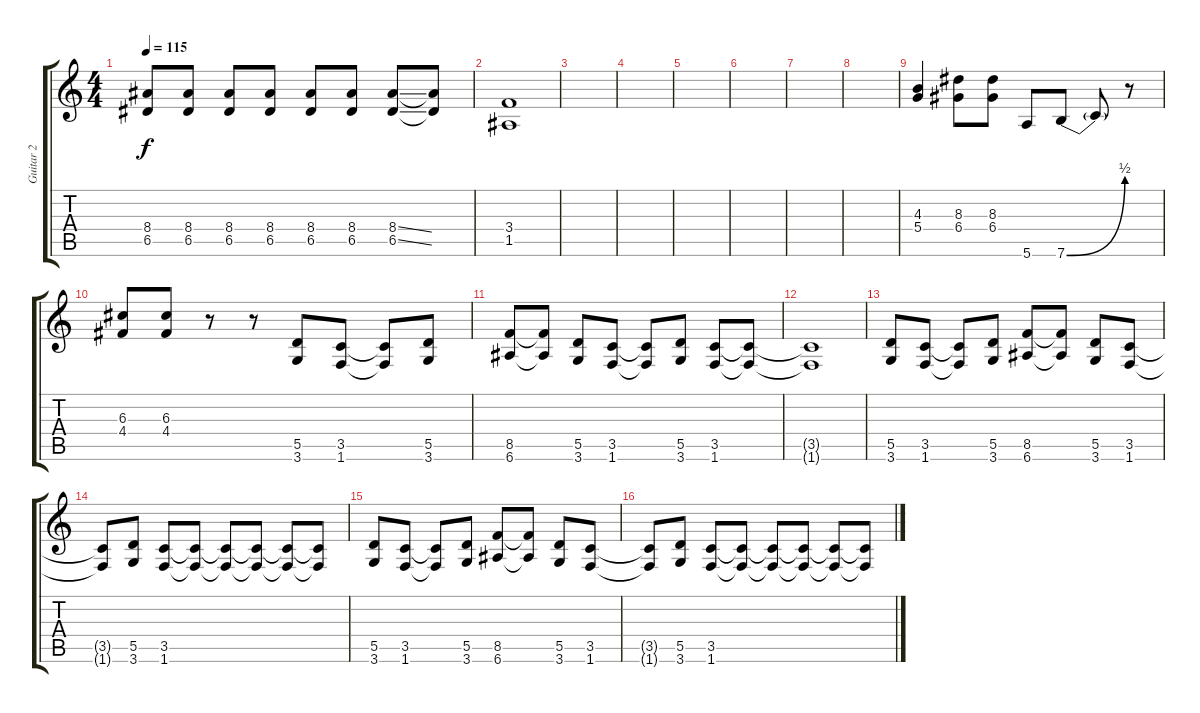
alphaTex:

\track ("Guitar 2" "Guitar 2") {instrument acousticguitarnylon}
\staff {score tabs}
\tuning (E4 B3 G3 D3 A2 E2) {hide}
\ts (4 4)
\tempo 115
\clef g2
\ks c
(8.4 6.5).8{dy f} (8.4 6.5).8 (8.4 6.5).8 (8.4 6.5).8 (8.4 6.5).8 (8.4 6.5).8 (8.4{ss} 6.5{ss}).8 (8.4{t} 6.5{t}).8 |
(3.4 1.5).1 |
|
|
|
|
|
|
(4.3 5.4).4{instrument overdrivenguitar} (8.3 6.4).8 (8.3 6.4).8 5.6.8 7.6{be (bend 0 0 60 2)}.8 7.6{t}.8 r.8 |
(6.3 4.4).8 (6.3 4.4).8 r.8 r.8 (5.5 3.6).8 (3.5 1.6).8 (3.5{t} 1.6{t}).8 (5.5 3.6).8 |
(8.5 6.6).8 (8.5{t} 6.6{t}).8 (5.5 3.6).8 (3.5 1.6).8 (3.5{t} 1.6{t}).8 (5.5 3.6).8 (3.5 1.6).8 (3.5{t} 1.6{t}).8 |
(3.5{t} 1.6{t}).1 |
(5.5 3.6).8 (3.5 1.6).8 (3.5{t} 1.6{t}).8 (5.5 3.6).8 (8.5 6.6).8 (8.5{t} 6.6{t}).8 (5.5 3.6).8 (3.5 1.6).8 |
(3.5{t} 1.6{t}).8 (5.5 3.6).8 (3.5 1.6).8 (3.5{t} 1.6{t}).8 (3.5{t} 1.6{t}).8 (3.5{t} 1.6{t}).8 (3.5{t} 1.6{t}).8 (3.5{t} 1.6{t}).8 |
(5.5 3.6).8 (3.5 1.6).8 (3.5{t} 1.6{t}).8 (5.5 3.6).8 (8.5 6.6).8 (8.5{t} 6.6{t}).8 (5.5 3.6).8 (3.5 1.6).8 |
(3.5{t} 1.6{t}).8 (5.5 3.6).8 (3.5 1.6).8 (3.5{t} 1.6{t}).8 (3.5{t} 1.6{t}).8 (3.5{t} 1.6{t}).8 (3.5{t} 1.6{t}).8 (3.5{t} 1.6{t}).8
